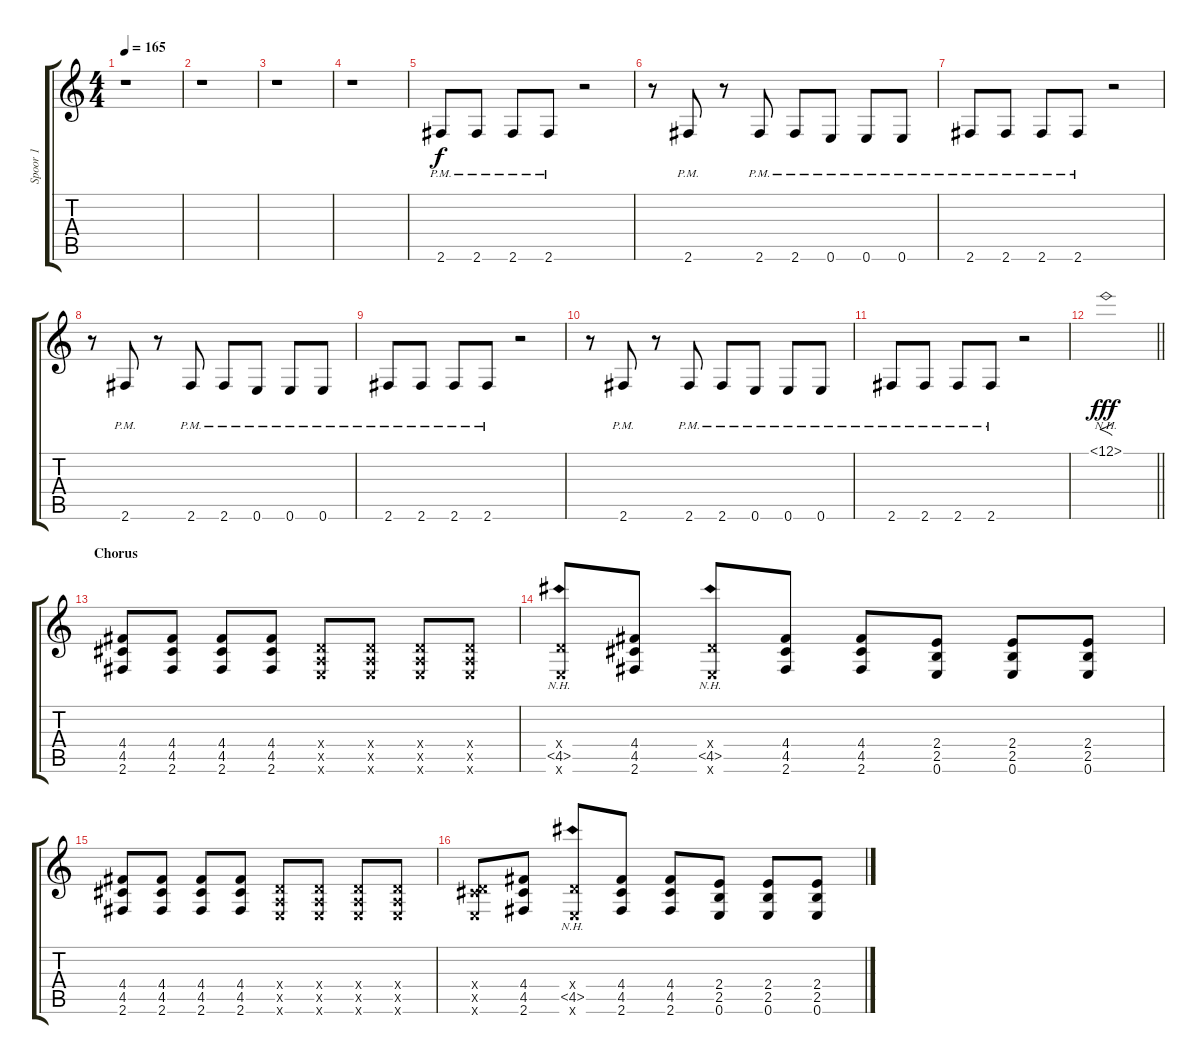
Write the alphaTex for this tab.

\track ("Spoor 1" "Spoor 1") {instrument distortionguitar}
\staff {score tabs}
\tuning (E4 B3 G3 D3 A2 E2) {hide}
\ts (4 4)
\tempo 165
\clef g2
\ks c
r.1{dy fff} |
r.1 |
r.1 |
r.1 |
2.6{pm}.8{dy f} 2.6{pm}.8 2.6{pm}.8 2.6{pm}.8 r.2 |
r.8 2.6{pm}.8 r.8 2.6{pm}.8 2.6{pm}.8 0.6{pm}.8 0.6{pm}.8 0.6{pm}.8 |
2.6{pm}.8 2.6{pm}.8 2.6{pm}.8 2.6{pm}.8 r.2 |
r.8 2.6{pm}.8 r.8 2.6{pm}.8 2.6{pm}.8 0.6{pm}.8 0.6{pm}.8 0.6{pm}.8 |
2.6{pm}.8 2.6{pm}.8 2.6{pm}.8 2.6{pm}.8 r.2 |
r.8 2.6{pm}.8 r.8 2.6{pm}.8 2.6{pm}.8 0.6{pm}.8 0.6{pm}.8 0.6{pm}.8 |
2.6{pm}.8 2.6{pm}.8 2.6{pm}.8 2.6{pm}.8 r.2 |
\barLineRight lightlight
12.1{nh}.1{f dy fff} |
\section ("" "Chorus")
(4.4 4.5 2.6).8 (4.4 4.5 2.6).8 (4.4 4.5 2.6).8 (4.4 4.5 2.6).8 (0.4{x} 0.5{x} 0.6{x}).8 (0.4{x} 0.5{x} 0.6{x}).8 (0.4{x} 0.5{x} 0.6{x}).8 (0.4{x} 0.5{x} 0.6{x}).8 |
(0.4{x} 4.5{nh} 0.6{x}).8 (4.4 4.5 2.6).8 (0.4{x} 4.5{nh} 0.6{x}).8 (4.4 4.5 2.6).8 (4.4 4.5 2.6).8 (2.4 2.5 0.6).8 (2.4 2.5 0.6).8 (2.4 2.5 0.6).8 |
(4.4 4.5 2.6).8 (4.4 4.5 2.6).8 (4.4 4.5 2.6).8 (4.4 4.5 2.6).8 (0.4{x} 0.5{x} 0.6{x}).8 (0.4{x} 0.5{x} 0.6{x}).8 (0.4{x} 0.5{x} 0.6{x}).8 (0.4{x} 0.5{x} 0.6{x}).8 |
(0.4{x} 4.5{x} 0.6{x}).8 (4.4 4.5 2.6).8 (0.4{x} 4.5{nh} 0.6{x}).8 (4.4 4.5 2.6).8 (4.4 4.5 2.6).8 (2.4 2.5 0.6).8 (2.4 2.5 0.6).8 (2.4 2.5 0.6).8
